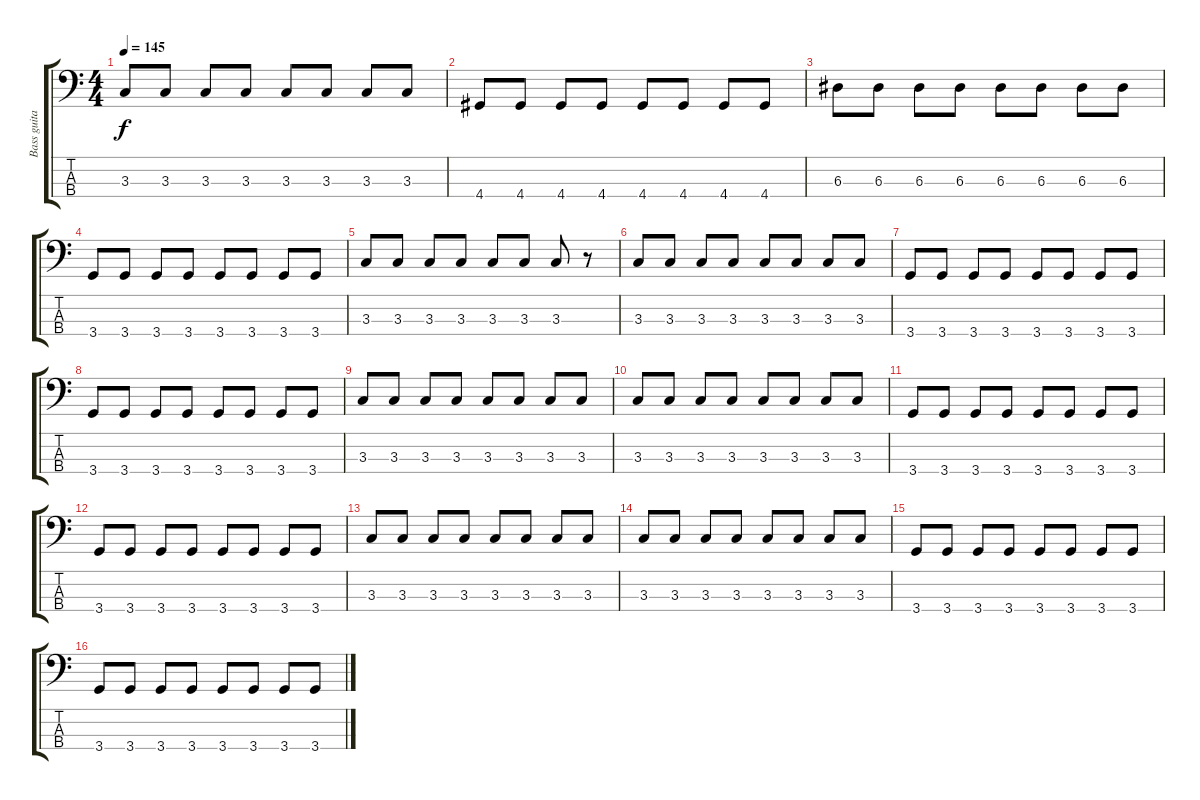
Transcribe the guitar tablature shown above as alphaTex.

\track ("Bass guitar" "Bass guita") {instrument electricbassfinger}
\staff {score tabs}
\tuning (G2 D2 A1 E1) {hide}
\ts (4 4)
\tempo 145
\clef f4
\ks c
3.3.8{dy f} 3.3.8 3.3.8 3.3.8 3.3.8 3.3.8 3.3.8 3.3.8 |
4.4.8 4.4.8 4.4.8 4.4.8 4.4.8 4.4.8 4.4.8 4.4.8 |
6.3.8 6.3.8 6.3.8 6.3.8 6.3.8 6.3.8 6.3.8 6.3.8 |
3.4.8 3.4.8 3.4.8 3.4.8 3.4.8 3.4.8 3.4.8 3.4.8 |
3.3.8 3.3.8 3.3.8 3.3.8 3.3.8 3.3.8 3.3.8 r.8 |
3.3.8 3.3.8 3.3.8 3.3.8 3.3.8 3.3.8 3.3.8 3.3.8 |
3.4.8 3.4.8 3.4.8 3.4.8 3.4.8 3.4.8 3.4.8 3.4.8 |
3.4.8 3.4.8 3.4.8 3.4.8 3.4.8 3.4.8 3.4.8 3.4.8 |
3.3.8 3.3.8 3.3.8 3.3.8 3.3.8 3.3.8 3.3.8 3.3.8 |
3.3.8 3.3.8 3.3.8 3.3.8 3.3.8 3.3.8 3.3.8 3.3.8 |
3.4.8 3.4.8 3.4.8 3.4.8 3.4.8 3.4.8 3.4.8 3.4.8 |
3.4.8 3.4.8 3.4.8 3.4.8 3.4.8 3.4.8 3.4.8 3.4.8 |
3.3.8 3.3.8 3.3.8 3.3.8 3.3.8 3.3.8 3.3.8 3.3.8 |
3.3.8 3.3.8 3.3.8 3.3.8 3.3.8 3.3.8 3.3.8 3.3.8 |
3.4.8 3.4.8 3.4.8 3.4.8 3.4.8 3.4.8 3.4.8 3.4.8 |
3.4.8 3.4.8 3.4.8 3.4.8 3.4.8 3.4.8 3.4.8 3.4.8
